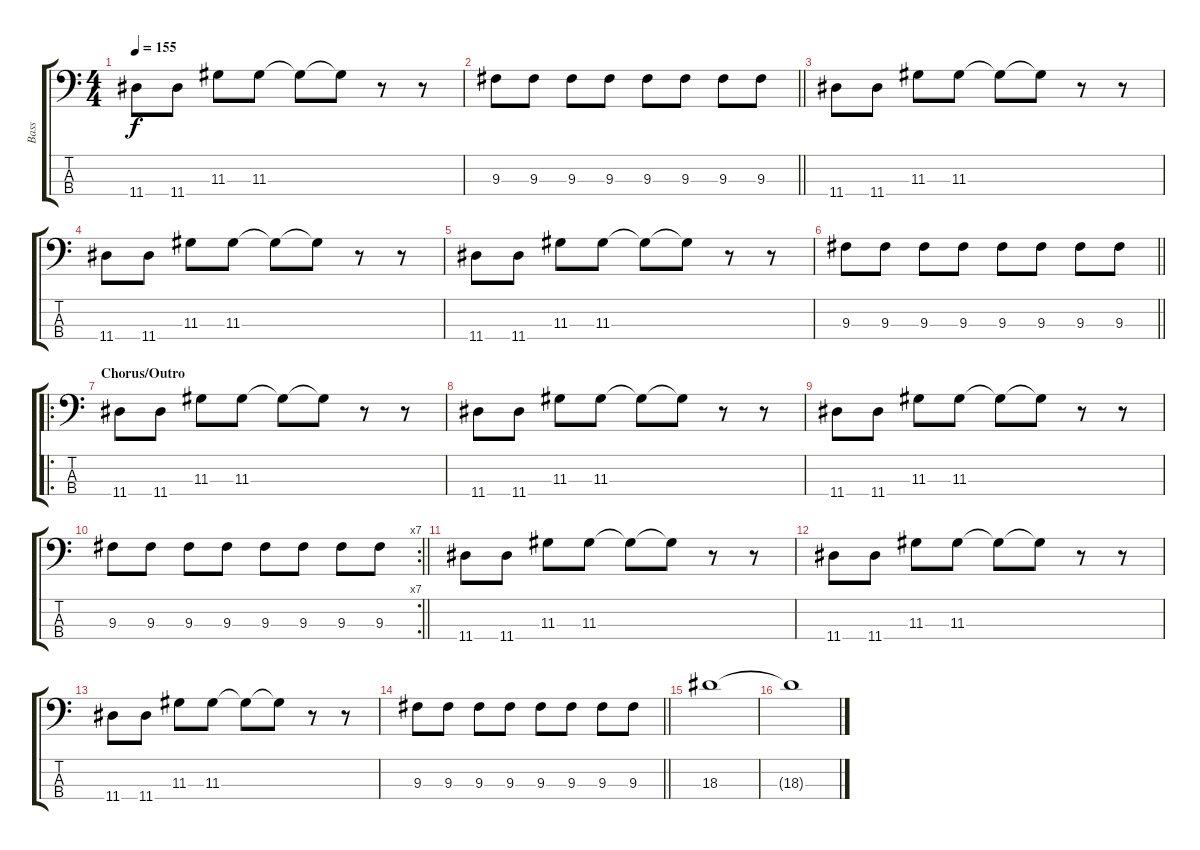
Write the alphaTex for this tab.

\track ("Bass" "Bass") {instrument electricbassfinger}
\staff {score tabs}
\tuning (G2 D2 A1 E1) {hide}
\ts (4 4)
\tempo 155
\clef f4
\ks c
11.4.8{dy f} 11.4.8 11.3.8 11.3.8 11.3{t}.8 11.3{t}.8 r.8 r.8 |
\barLineRight lightlight
9.3.8 9.3.8 9.3.8 9.3.8 9.3.8 9.3.8 9.3.8 9.3.8 |
11.4.8 11.4.8 11.3.8 11.3.8 11.3{t}.8 11.3{t}.8 r.8 r.8 |
11.4.8 11.4.8 11.3.8 11.3.8 11.3{t}.8 11.3{t}.8 r.8 r.8 |
11.4.8 11.4.8 11.3.8 11.3.8 11.3{t}.8 11.3{t}.8 r.8 r.8 |
\barLineRight lightlight
9.3.8 9.3.8 9.3.8 9.3.8 9.3.8 9.3.8 9.3.8 9.3.8 |
\ro
\section ("" "Chorus/Outro")
11.4.8 11.4.8 11.3.8 11.3.8 11.3{t}.8 11.3{t}.8 r.8 r.8 |
11.4.8 11.4.8 11.3.8 11.3.8 11.3{t}.8 11.3{t}.8 r.8 r.8 |
11.4.8 11.4.8 11.3.8 11.3.8 11.3{t}.8 11.3{t}.8 r.8 r.8 |
\rc 7
\barLineRight lightlight
9.3.8 9.3.8 9.3.8 9.3.8 9.3.8 9.3.8 9.3.8 9.3.8 |
11.4.8 11.4.8 11.3.8 11.3.8 11.3{t}.8 11.3{t}.8 r.8 r.8 |
11.4.8 11.4.8 11.3.8 11.3.8 11.3{t}.8 11.3{t}.8 r.8 r.8 |
11.4.8 11.4.8 11.3.8 11.3.8 11.3{t}.8 11.3{t}.8 r.8 r.8 |
\barLineRight lightlight
9.3.8 9.3.8 9.3.8 9.3.8 9.3.8 9.3.8 9.3.8 9.3.8 |
18.3.1 |
18.3{t}.1
